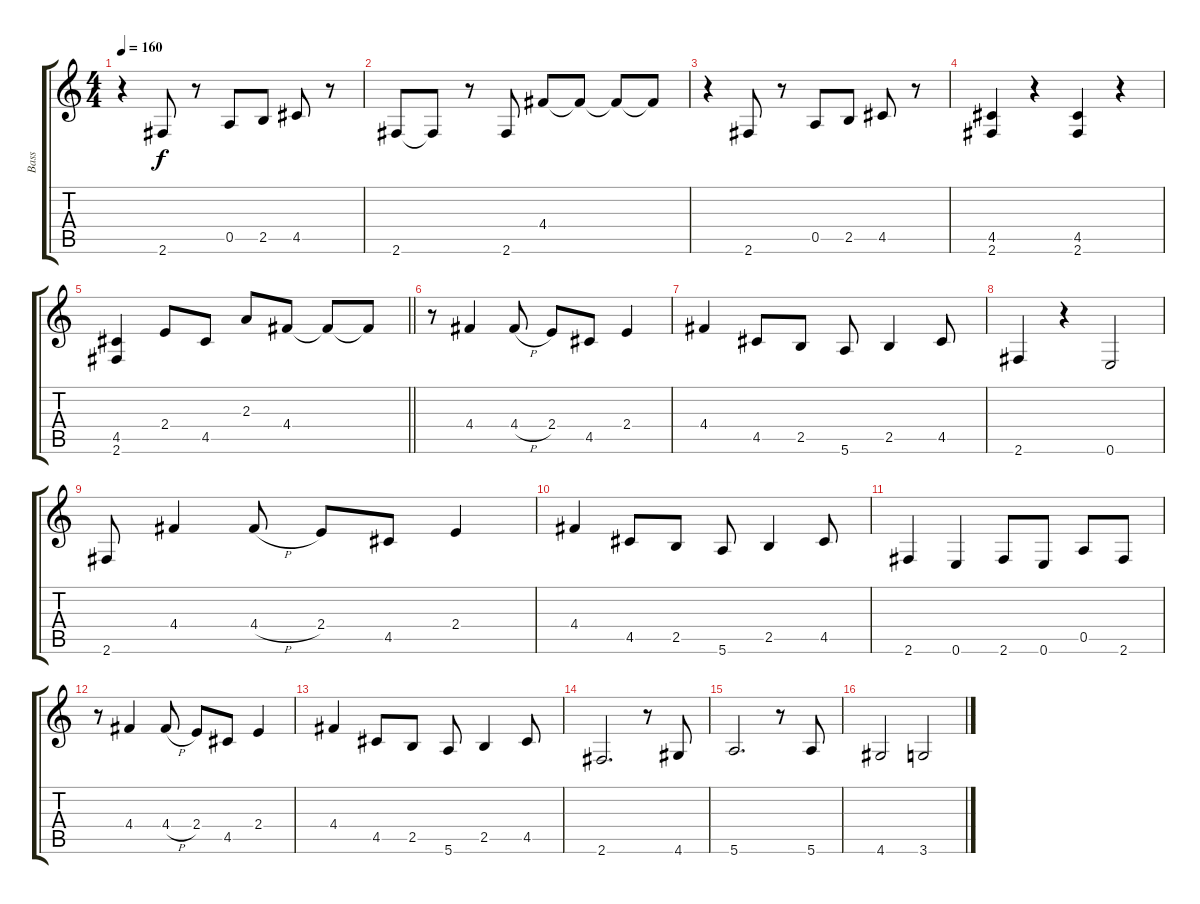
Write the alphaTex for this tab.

\track ("Bass" "Bass") {instrument electricbassfinger}
\staff {score tabs}
\tuning (E4 B3 G3 D3 A2 E2) {hide}
\ts (4 4)
\tempo 160
\clef g2
\ks c
r.4{dy f} 2.6.8 r.8 0.5.8 2.5.8 4.5.8 r.8 |
2.6.8 2.6{t}.8 r.8 2.6.8 4.4.8 4.4{t}.8 4.4{t}.8 4.4{t}.8 |
r.4 2.6.8 r.8 0.5.8 2.5.8 4.5.8 r.8 |
(4.5 2.6).4 r.4 (4.5 2.6).4 r.4 |
\barLineRight lightlight
(4.5 2.6).4 2.4.8 4.5.8 2.3.8 4.4.8 4.4{t}.8 4.4{t}.8 |
r.8 4.4.4 4.4{h}.8 2.4.8 4.5.8 2.4.4 |
4.4.4 4.5.8 2.5.8 5.6.8 2.5.4 4.5.8 |
2.6.4 r.4 0.6.2 |
2.6.8 4.4.4 4.4{h}.8 2.4.8 4.5.8 2.4.4 |
4.4.4 4.5.8 2.5.8 5.6.8 2.5.4 4.5.8 |
2.6.4 0.6.4 2.6.8 0.6.8 0.5.8 2.6.8 |
r.8 4.4.4 4.4{h}.8 2.4.8 4.5.8 2.4.4 |
4.4.4 4.5.8 2.5.8 5.6.8 2.5.4 4.5.8 |
2.6.2{d} r.8 4.6.8 |
5.6.2{d} r.8 5.6.8 |
4.6.2 3.6.2
